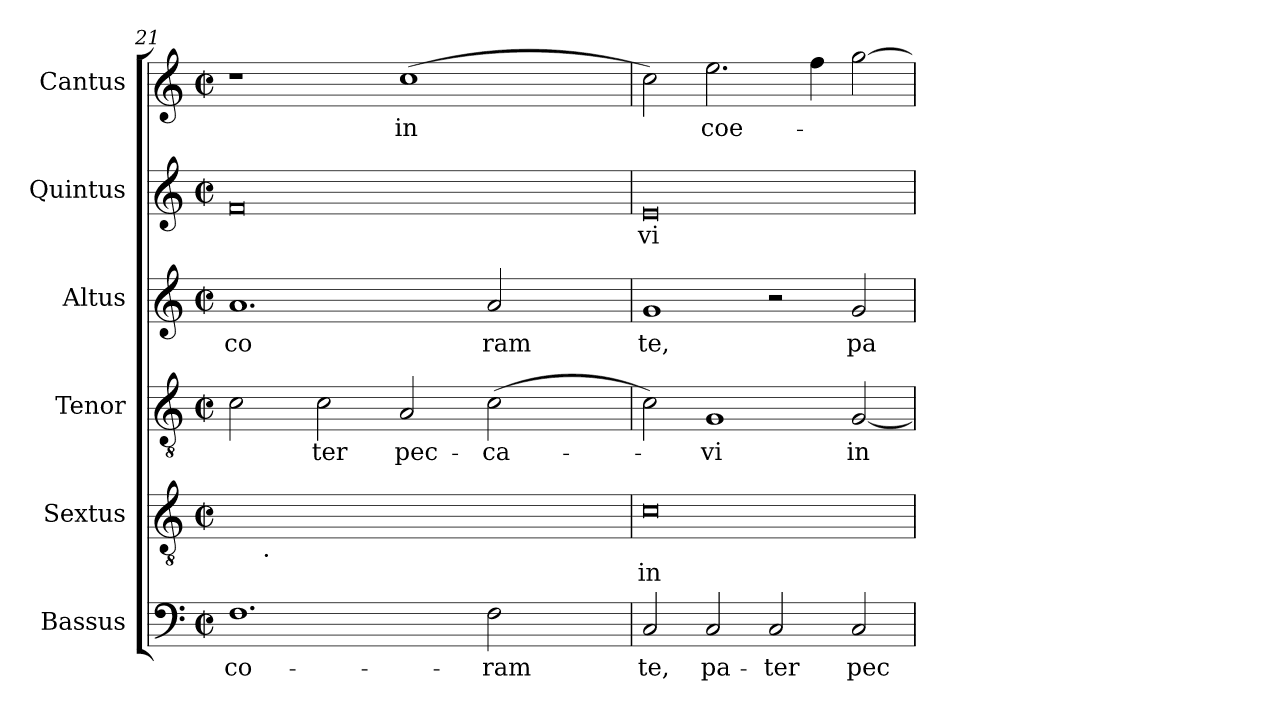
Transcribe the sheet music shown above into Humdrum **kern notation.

**kern	**text	**kern	**text	**kern	**text	**kern	**text	**kern	**text	**kern	**text
*part6	*part6	*part5	*part5	*part4	*part4	*part3	*part3	*part2	*part2	*part1	*part1
*staff6	*staff6	*staff5	*staff5	*staff4	*staff4	*staff3	*staff3	*staff2	*staff2	*staff1	*staff1
*I"Bassus	*	*I"Sextus	*	*I"Tenor	*	*I"Altus	*	*I"Quintus	*	*I"Cantus	*
!!LO:PB:g=z
*clefF4	*	*clefGv2	*	*clefGv2	*	*clefG2	*	*clefG2	*	*clefG2	*
*M2/2	*	*M2/2	*	*M2/2	*	*M2/2	*	*M2/2	*	*M2/2	*
*met(c|)	*	*met(c|)	*	*met(c|)	*	*met(c|)	*	*met(c|)	*	*met(c|)	*
=21	=21	=21	=21	=21	=21	=21	=21	=21	=21	=21	=21
!	!LO:LY:b:cj	!	!	!	!	!	!LO:LY:b:cj	!	!	!	!
*	*	*	*	*^	*	*	*	*^	*	*	*
1.F	co-	16..ryy	.	2c\	32.ryy	.	1.a	co	0f	2ryy	.	1r	.
.	.	.	.	.	1ryy	.	.	.	.	.	.	.	.
!	!	!LO:TX:b:t=.	!	!	!	!	!	!	!	!	!	!	!
.	.	1ryy	.	.	.	.	.	.	.	.	.	.	.
!	!	!	!	!	!	!LO:LY:b:cj	!	!	!	!	!	!	!
.	.	.	.	2c\	.	ter	.	.	.	16ryy	.	.	.
.	.	.	.	.	.	.	.	.	.	64ryy	.	.	.
.	.	.	.	.	.	.	.	.	.	1ryy	.	.	.
!	!	!	!	!	!	!LO:LY:b:cj	!	!	!	!	!	!	!LO:LY:b:cj
.	.	.	.	2A/	.	pec-	.	.	.	.	.	(>1cc	in
.	.	.	.	.	2ryy	.	.	.	.	.	.	.	.
.	.	2ryy	.	.	.	.	.	.	.	.	.	.	.
!	!LO:LY:b:cj	!	!	!	!	!LO:LY:b:cj	!	!LO:LY:b:cj	!	!	!	!	!
2F\	-ram	.	.	(>2c\	.	-ca-	2a/	ram	.	.	.	.	.
.	.	.	.	.	4ryy	.	.	.	.	.	.	.	.
.	.	.	.	.	.	.	.	.	.	4ryy	.	.	.
.	.	4ryy	.	.	.	.	.	.	.	.	.	.	.
.	.	.	.	.	8ryy	.	.	.	.	.	.	.	.
.	.	.	.	.	.	.	.	.	.	8ryy	.	.	.
.	.	8ryy	.	.	.	.	.	.	.	.	.	.	.
.	.	.	.	.	16ryy	.	.	.	.	.	.	.	.
.	.	.	.	.	.	.	.	.	.	32.ryy	.	.	.
.	.	64ryy	.	.	64ryy	.	.	.	.	.	.	.	.
=22	=22	=22	=22	=22	=22	=22	=22	=22	=22	=22	=22	=22	=22
!	!LO:LY:b:cj	!	!LO:LY:b:cj	!	!	!	!	!LO:LY:b:cj	!	!	!LO:LY:b:cj	!	!
*	*	*	*	*v	*v	*	*	*	*v	*v	*	*	*
2C/	te,	0c	in	2c\)	.	1g	te,	0e	vi	2cc\)	.
!	!LO:LY:b:cj	!	!	!	!LO:LY:b:cj	!	!	!	!	!	!LO:LY:b
2C/	pa-	.	.	1G	-vi	.	.	.	.	2.ee\	coe-
!	!LO:LY:b:cj	!	!	!	!	!	!	!	!	!	!
2C/	-ter	.	.	.	.	2r	.	.	.	.	.
.	.	.	.	.	.	.	.	.	.	4ff\	.
!	!LO:LY:b:cj	!	!	!	!LO:LY:b:cj	!	!LO:LY:b:cj	!	!	!	!
2C/	pec-	.	.	[<2G/	in	2g/	pa	.	.	[>2gg\	.
=	=	=	=	=	=	=	=	=	=	=	=
*-	*-	*-	*-	*-	*-	*-	*-	*-	*-	*-	*-
